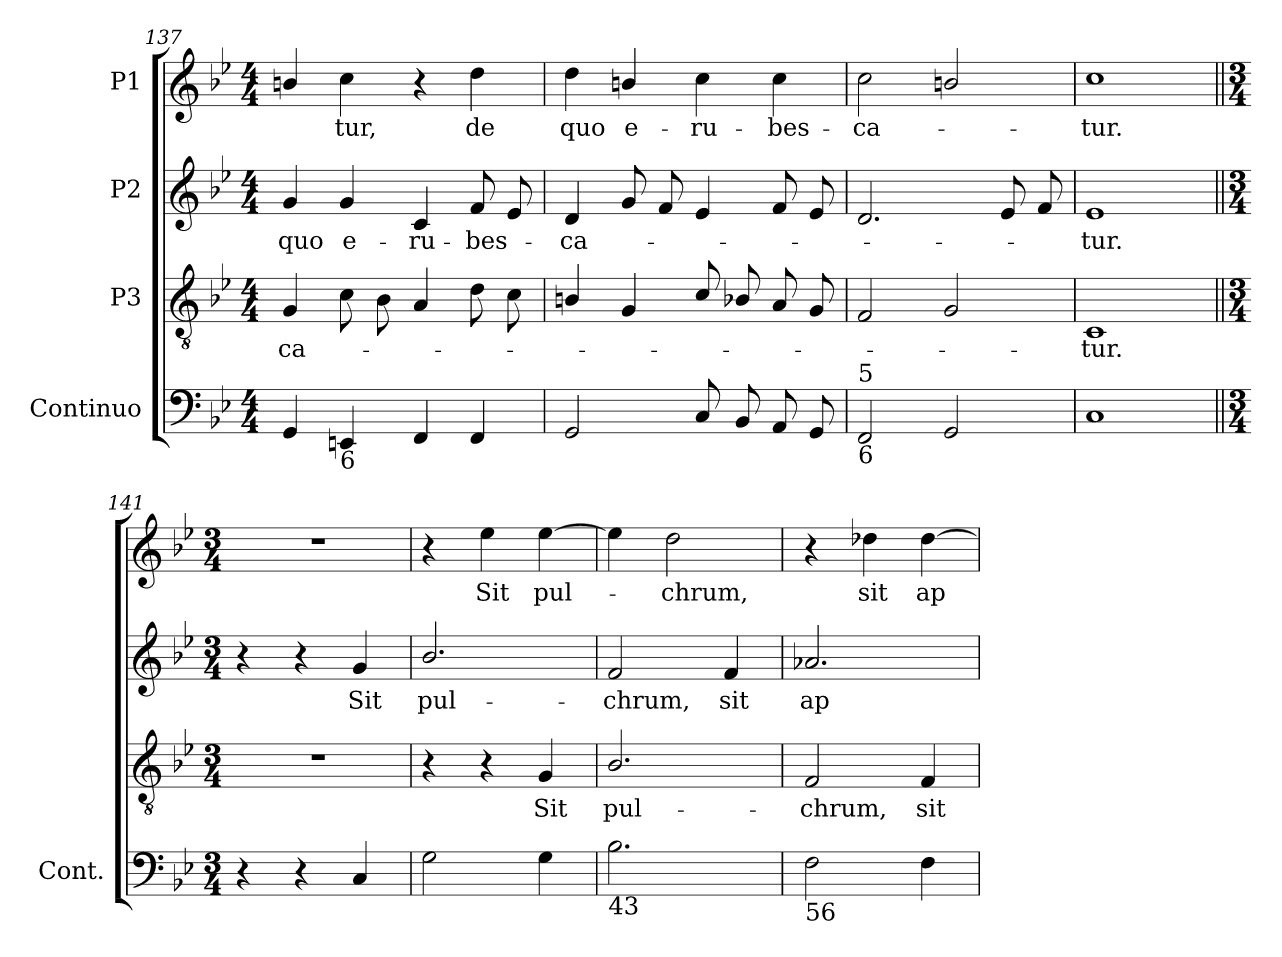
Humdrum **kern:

**kern	**kern	**text	**kern	**text	**kern	**text
*part4	*part3	*part3	*part2	*part2	*part1	*part1
*staff4	*staff3	*staff3	*staff2	*staff2	*staff1	*staff1
*I"Continuo	*I"P3	*	*I"P2	*	*I"P1	*
*I'Cont.	*	*	*	*	*	*
*clefF4	*clefGv2	*	*clefG2	*	*clefG2	*
*	*ITrd7c12	*	*	*	*	*
*k[b-e-]	*k[b-e-]	*	*k[b-e-]	*	*k[b-e-]	*
*B-:	*B-:	*	*B-:	*	*B-:	*
*M4/4	*M4/4	*	*M4/4	*	*M4/4	*
=137	=137	=137	=137	=137	=137	=137
!	!	!LO:LY:b:color=#000000	!	!	!	!
!	!	!	!	!LO:LY:b:color=#000000	!	!
4GGi/	4GGi/	-ca-	4gi/	quo	4bni/	.
!	!	!	!	!LO:LY:b:color=#000000	!	!
!LO:TX:b:t=6	!	!	!	!	!	!
!	!	!	!	!	!	!LO:LY:b:color=#000000
4EEni/	8Ci\	.	4gi/	e-	4cci\	-tur,
.	8BB-i\	.	.	.	.	.
!	!	!	!	!LO:LY:b:color=#000000	!	!
4FFi/	4AAi/	.	4ci/	-ru-	4r	.
!	!	!	!	!LO:LY:b:color=#000000	!	!
!	!	!	!	!	!	!LO:LY:b:color=#000000
4FFi/	8Di\	.	8fi/	-bes-	4ddi\	de
.	8Ci\	.	8e-i/	.	.	.
=138	=138	=138	=138	=138	=138	=138
!	!	!	!	!LO:LY:b:color=#000000	!	!
!	!	!	!	!	!	!LO:LY:b:color=#000000
2GGi/	4BBni/	.	4di/	-ca-	4ddi\	quo
!	!	!	!	!	!	!LO:LY:b:color=#000000
.	4GGi/	.	8gi/	.	4bni/	e-
.	.	.	8fi/	.	.	.
!	!	!	!	!	!	!LO:LY:b:color=#000000
8Ci/	8Ci/	.	4e-i/	.	4cci\	-ru-
8BB-i/	8BB-Xi/	.	.	.	.	.
!	!	!	!	!	!	!LO:LY:b:color=#000000
8AAi/	8AAi/	.	8fi/	.	4cci\	-bes-
8GGi/	8GGi/	.	8e-i/	.	.	.
=139	=139	=139	=139	=139	=139	=139
!LO:TX:b:t=6	!	!	!	!	!	!
!LO:TX:t=5	!	!	!	!	!	!
!	!	!	!	!	!	!LO:LY:b:color=#000000
2FFi/	2FFi/	.	2.di/	.	2cci\	-ca-
2GGi/	2GGi/	.	.	.	2bni/	.
.	.	.	8e-i/	.	.	.
.	.	.	8fi/	.	.	.
=140	=140	=140	=140	=140	=140	=140
!	!	!LO:LY:b:color=#000000	!	!	!	!
!	!	!	!	!LO:LY:b:color=#000000	!	!
!	!	!	!	!	!	!LO:LY:b:color=#000000
1Ci	1CCi	-tur.	1e-i	-tur.	1cci	-tur.
!!LO:LB:g=z
=141||	=141||	=141||	=141||	=141||	=141||	=141||
*M3/4	*M3/4	*	*M3/4	*	*M3/4	*
!	!LO:N:vis=1	!	!	!	!LO:N:vis=1	!
4r	2.r	.	4r	.	2.r	.
4r	.	.	4r	.	.	.
!	!	!	!	!LO:LY:b:color=#000000	!	!
4Ci/	.	.	4gi/	Sit	.	.
=142	=142	=142	=142	=142	=142	=142
!	!	!	!	!LO:LY:b:color=#000000	!	!
2Gi\	4r	.	2.b-i/	pul-	4r	.
!	!	!	!	!	!	!LO:LY:b:color=#000000
.	4r	.	.	.	4ee-i\	Sit
!	!	!LO:LY:b:color=#000000	!	!	!	!
!	!	!	!	!	!	!LO:LY:b:color=#000000
4Gi\	4GGi/	Sit	.	.	[4ee-i\	pul-
=143	=143	=143	=143	=143	=143	=143
!	!	!LO:LY:b:color=#000000	!	!	!	!
!LO:TX:b:t=43	!	!	!	!	!	!
!	!	!	!	!LO:LY:b:color=#000000	!	!
2.B-i\	2.BB-i/	pul-	2fi/	-chrum,	4ee-i\]	.
!	!	!	!	!	!	!LO:LY:b:color=#000000
.	.	.	.	.	2ddi\	-chrum,
!	!	!	!	!LO:LY:b:color=#000000	!	!
.	.	.	4fi/	sit	.	.
=144	=144	=144	=144	=144	=144	=144
!	!	!LO:LY:b:color=#000000	!	!	!	!
!LO:TX:b:t=56	!	!	!	!	!	!
!	!	!	!	!LO:LY:b:color=#000000	!	!
2Fi\	2FFi/	-chrum,	2.a-Xi/	ap-	4r	.
!	!	!	!	!	!	!LO:LY:b:color=#000000
.	.	.	.	.	4dd-Xi\	sit
!	!	!LO:LY:b:color=#000000	!	!	!	!
!	!	!	!	!	!	!LO:LY:b:color=#000000
4Fi\	4FFi/	sit	.	.	[4dd-i\	ap-
=	=	=	=	=	=	=
*-	*-	*-	*-	*-	*-	*-
